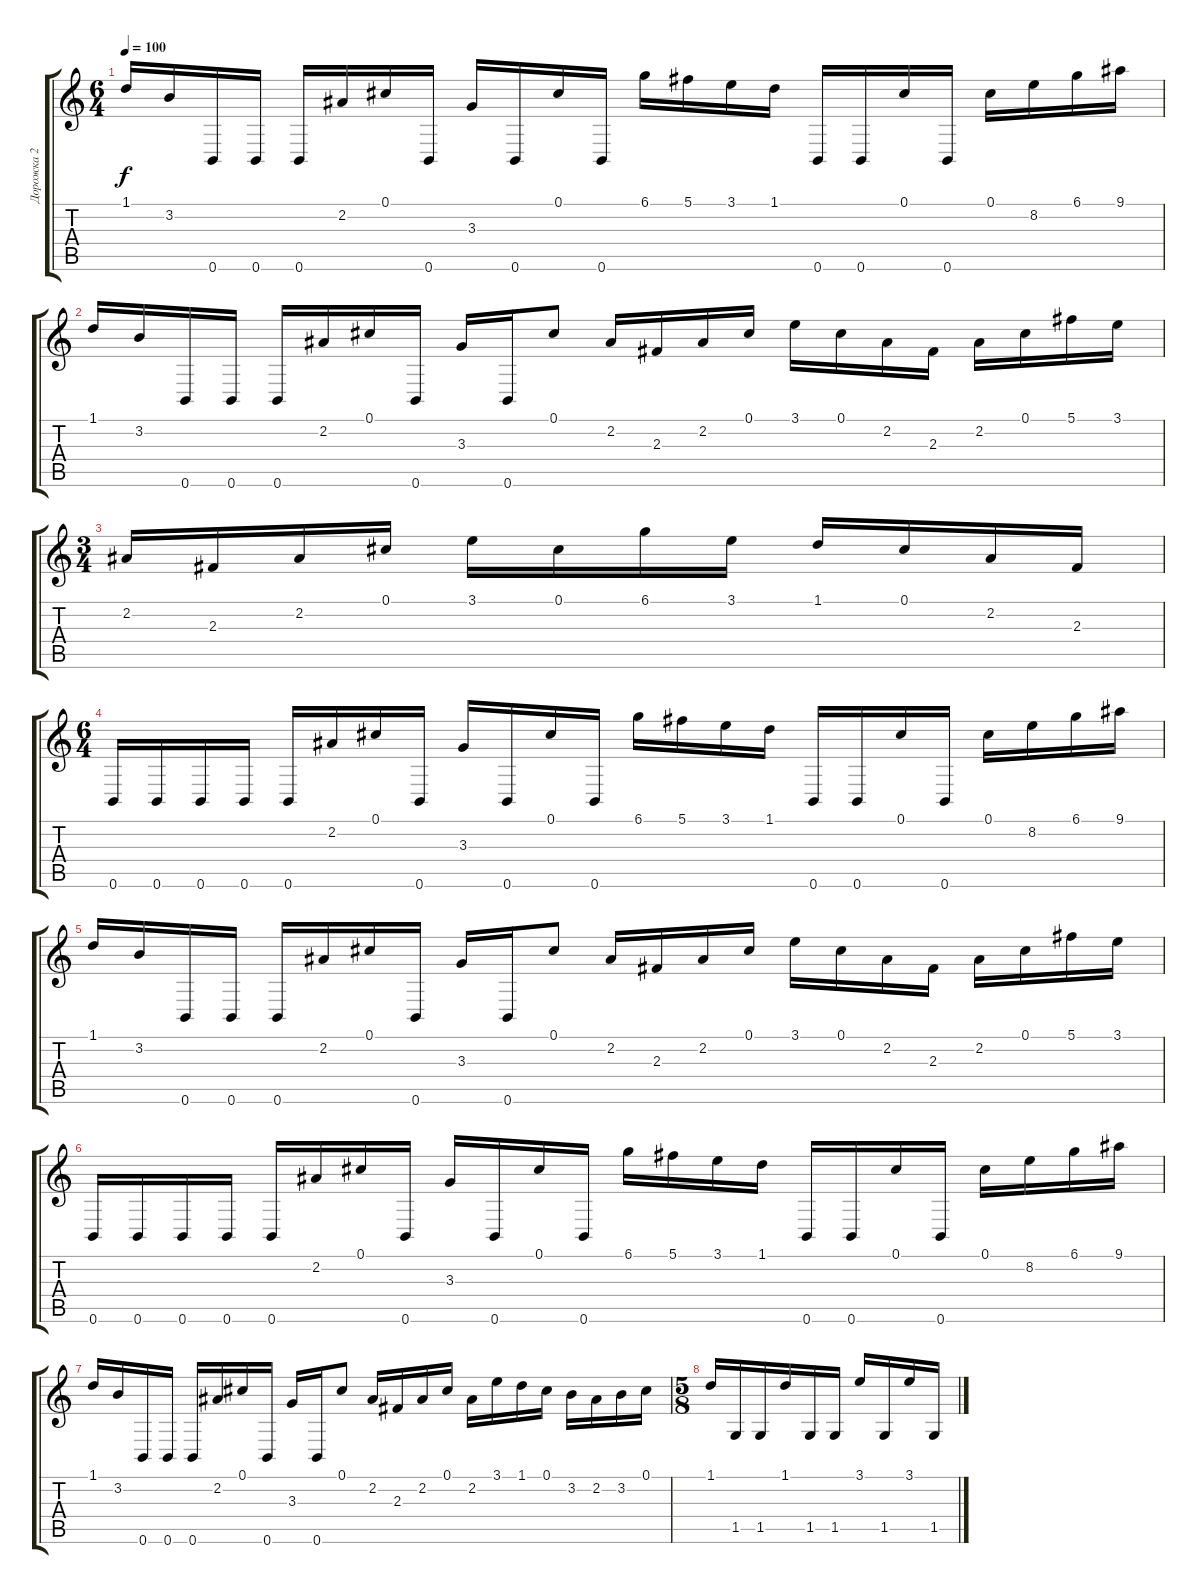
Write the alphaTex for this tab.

\track ("Дорожка 2" "Дорожка 2") {instrument distortionguitar}
\staff {score tabs}
\tuning (Db4 Ab3 E3 B2 Gb2 B1) {hide}
\ts (6 4)
\tempo 100
\clef g2
\ks c
1.1.16{dy f} 3.2.16 0.6.16 0.6.16 0.6.16 2.2.16 0.1.16 0.6.16 3.3.16 0.6.16 0.1.16 0.6.16 6.1.16 5.1.16 3.1.16 1.1.16 0.6.16 0.6.16 0.1.16 0.6.16 0.1.16 8.2.16 6.1.16 9.1.16 |
1.1.16 3.2.16 0.6.16 0.6.16 0.6.16 2.2.16 0.1.16 0.6.16 3.3.16 0.6.16 0.1.8 2.2.16 2.3.16 2.2.16 0.1.16 3.1.16 0.1.16 2.2.16 2.3.16 2.2.16 0.1.16 5.1.16 3.1.16 |
\ts (3 4)
2.2.16 2.3.16 2.2.16 0.1.16 3.1.16 0.1.16 6.1.16 3.1.16 1.1.16 0.1.16 2.2.16 2.3.16 |
\ts (6 4)
0.6.16 0.6.16 0.6.16 0.6.16 0.6.16 2.2.16 0.1.16 0.6.16 3.3.16 0.6.16 0.1.16 0.6.16 6.1.16 5.1.16 3.1.16 1.1.16 0.6.16 0.6.16 0.1.16 0.6.16 0.1.16 8.2.16 6.1.16 9.1.16 |
1.1.16 3.2.16 0.6.16 0.6.16 0.6.16 2.2.16 0.1.16 0.6.16 3.3.16 0.6.16 0.1.8 2.2.16 2.3.16 2.2.16 0.1.16 3.1.16 0.1.16 2.2.16 2.3.16 2.2.16 0.1.16 5.1.16 3.1.16 |
0.6.16 0.6.16 0.6.16 0.6.16 0.6.16 2.2.16 0.1.16 0.6.16 3.3.16 0.6.16 0.1.16 0.6.16 6.1.16 5.1.16 3.1.16 1.1.16 0.6.16 0.6.16 0.1.16 0.6.16 0.1.16 8.2.16 6.1.16 9.1.16 |
1.1.16 3.2.16 0.6.16 0.6.16 0.6.16 2.2.16 0.1.16 0.6.16 3.3.16 0.6.16 0.1.8 2.2.16 2.3.16 2.2.16 0.1.16 2.2.16 3.1.16 1.1.16 0.1.16 3.2.16 2.2.16 3.2.16 0.1.16 |
\ts (5 8)
1.1.16 1.5.16 1.5.16 1.1.16 1.5.16 1.5.16 3.1.16 1.5.16 3.1.16 1.5.16
